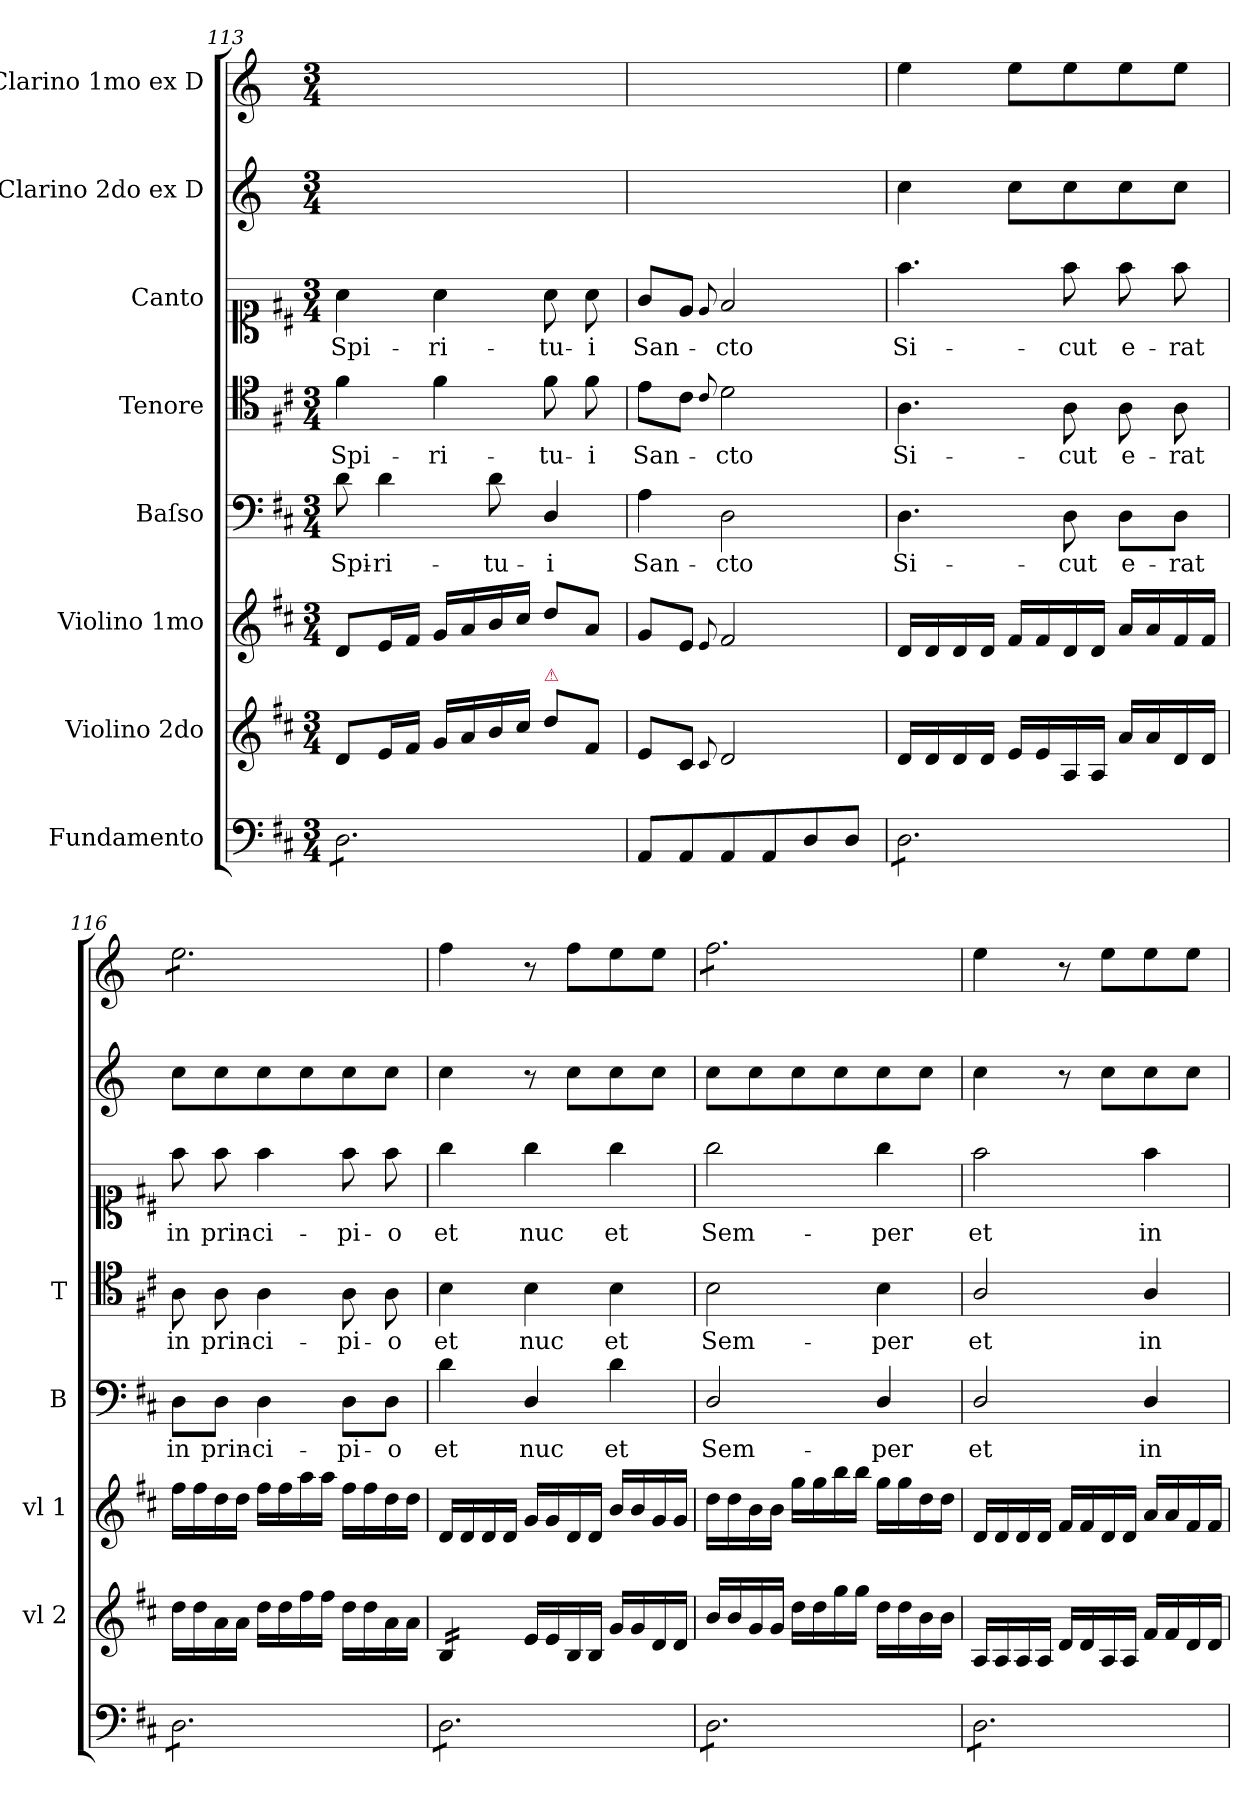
**kern	**kern	**kern	**kern	**text	**kern	**text	**kern	**text	**kern	**kern
*part8	*part7	*part6	*part5	*part5	*part4	*part4	*part3	*part3	*part2	*part1
*staff8	*staff7	*staff6	*staff5	*staff5	*staff4	*staff4	*staff3	*staff3	*staff2	*staff1
*I"Fundamento	*I"Violino 2do	*I"Violino 1mo	*I"Baſso	*	*I"Tenore	*	*I"Canto	*	*I"Clarino 2do ex D	*I"Clarino 1mo ex D
*	*I'vl 2	*I'vl 1	*I'B	*	*I'T	*	*	*	*	*
*clefF4	*clefG2	*clefG2	*clefF4	*	*clefC4	*	*clefC1	*	*clefG2	*clefG2
*	*	*	*	*	*	*	*	*	*ITrd-1c-2	*ITrd-1c-2
*k[f#c#]	*k[f#c#]	*k[f#c#]	*k[f#c#]	*	*k[f#c#]	*	*k[f#c#]	*	*k[f#c#]	*k[f#c#]
*M3/4	*M3/4	*M3/4	*M3/4	*	*M3/4	*	*M3/4	*	*M3/4	*M3/4
=113	=113	=113	=113	=113	=113	=113	=113	=113	=113	=113
*tremolo	*	*	*	*	*	*	*	*	*	*
8D\L	8d/L	8d/L	8d\	Spi-	4f#\	Spi-	4a\	Spi-	2.ryy	2.ryy
8D\	16e/L	16e/L	4d\	-ri-	.	.	.	.	.	.
.	16f#/JJ	16f#/JJ	.	.	.	.	.	.	.	.
8D\	16g/LL	16g/LL	.	.	4f#\	-ri-	4a\	-ri-	.	.
.	16a/	16a/	.	.	.	.	.	.	.	.
8D\	16b/	16b/	8d\	-tu-	.	.	.	.	.	.
.	16cc#/JJ	16cc#/JJ	.	.	.	.	.	.	.	.
!	!LO:TX:a:color=crimson:t=⚠	!	!	!	!	!	!	!	!	!
8D\	8dd\L	8dd/L	4D/	-i	8f#\	-tu-	8a\	-tu-	.	.
8D\J	8f#/J	8a/J	.	.	8f#\	-i	8a\	-i	.	.
*Xtremolo	*	*	*	*	*	*	*	*	*	*
=114	=114	=114	=114	=114	=114	=114	=114	=114	=114	=114
8AA/L	8e/L	8g/L	4A\	San-	8e\L	San-	8g/L	San-	2.ryy	2.ryy
8AA/	8c#/J	8e/J	.	.	8c#\J	.	8e/J	.	.	.
.	8qqc#/	8qqe/	.	.	8qqc#/	.	8qqe/	.	.	.
8AA/	2d/	2f#/	2D\	-cto	2d\	-cto	2f#/	-cto	.	.
8AA/	.	.	.	.	.	.	.	.	.	.
8D/	.	.	.	.	.	.	.	.	.	.
8D/J	.	.	.	.	.	.	.	.	.	.
=115	=115	=115	=115	=115	=115	=115	=115	=115	=115	=115
*tremolo	*	*	*	*	*	*	*	*	*	*
8D\L	16d/LL	16d/LL	4.D\	Si-	4.A\	Si-	4.ff#\	Si-	4dd\	4ff#\
.	16d/	16d/	.	.	.	.	.	.	.	.
8D\	16d/	16d/	.	.	.	.	.	.	.	.
.	16d/JJ	16d/JJ	.	.	.	.	.	.	.	.
8D\	16e/LL	16f#/LL	.	.	.	.	.	.	8dd\L	8ff#\L
.	16e/	16f#/	.	.	.	.	.	.	.	.
8D\	16A/	16d/	8D\	-cut	8A\	-cut	8ff#\	-cut	8dd\	8ff#\
.	16A/JJ	16d/JJ	.	.	.	.	.	.	.	.
8D\	16a/LL	16a/LL	8D\L	e-	8A\	e-	8ff#\	e-	8dd\	8ff#\
.	16a/	16a/	.	.	.	.	.	.	.	.
8D\J	16d/	16f#/	8D\J	-rat	8A\	-rat	8ff#\	-rat	8dd\J	8ff#\J
.	16d/JJ	16f#/JJ	.	.	.	.	.	.	.	.
=116	=116	=116	=116	=116	=116	=116	=116	=116	=116	=116
*	*	*	*	*	*	*	*	*	*	*tremolo
8D\L	16dd\LL	16ff#\LL	8D\L	in	8A\	in	8ff#\	in	8dd\L	8ff#\L
.	16dd\	16ff#\	.	.	.	.	.	.	.	.
8D\	16a\	16dd\	8D\J	prin-	8A\	prin-	8ff#\	prin-	8dd\	8ff#\
.	16a\JJ	16dd\JJ	.	.	.	.	.	.	.	.
8D\	16dd\LL	16ff#\LL	4D\	-ci-	4A\	-ci-	4ff#\	-ci-	8dd\	8ff#\
.	16dd\	16ff#\	.	.	.	.	.	.	.	.
8D\	16ff#\	16aa\	.	.	.	.	.	.	8dd\	8ff#\
.	16ff#\JJ	16aa\JJ	.	.	.	.	.	.	.	.
8D\	16dd\LL	16ff#\LL	8D\L	-pi-	8A\	-pi-	8ff#\	-pi-	8dd\	8ff#\
.	16dd\	16ff#\	.	.	.	.	.	.	.	.
8D\J	16a\	16dd\	8D\J	-o	8A\	-o	8ff#\	-o	8dd\J	8ff#\J
*	*	*	*	*	*	*	*	*	*	*Xtremolo
.	16a\JJ	16dd\JJ	.	.	.	.	.	.	.	.
=117	=117	=117	=117	=117	=117	=117	=117	=117	=117	=117
*	*tremolo	*	*	*	*	*	*	*	*	*
8D\L	16B/LL	16d/LL	4d\	et	4B\	et	4gg\	et	4dd\	4gg\
.	16B/	16d/	.	.	.	.	.	.	.	.
8D\	16B/	16d/	.	.	.	.	.	.	.	.
.	16B/JJ	16d/JJ	.	.	.	.	.	.	.	.
*	*Xtremolo	*	*	*	*	*	*	*	*	*
8D\	16e/LL	16g/LL	4D/	nuc	4B\	nuc	4gg\	nuc	8r	8r
.	16e/	16g/	.	.	.	.	.	.	.	.
8D\	16B/	16d/	.	.	.	.	.	.	8dd\L	8gg\L
.	16B/JJ	16d/JJ	.	.	.	.	.	.	.	.
8D\	16g/LL	16b/LL	4d\	et	4B\	et	4gg\	et	8dd\	8ff#\
.	16g/	16b/	.	.	.	.	.	.	.	.
8D\J	16d/	16g/	.	.	.	.	.	.	8dd\J	8ff#\J
.	16d/JJ	16g/JJ	.	.	.	.	.	.	.	.
=118	=118	=118	=118	=118	=118	=118	=118	=118	=118	=118
*	*	*	*	*	*	*	*	*	*	*tremolo
8D\L	16b/LL	16dd\LL	2D/	Sem-	2B\	Sem-	2gg\	Sem-	8dd\L	8gg\L
.	16b/	16dd\	.	.	.	.	.	.	.	.
8D\	16g/	16b\	.	.	.	.	.	.	8dd\	8gg\
.	16g/JJ	16b\JJ	.	.	.	.	.	.	.	.
8D\	16dd\LL	16gg\LL	.	.	.	.	.	.	8dd\	8gg\
.	16dd\	16gg\	.	.	.	.	.	.	.	.
8D\	16gg\	16bb\	.	.	.	.	.	.	8dd\	8gg\
.	16gg\JJ	16bb\JJ	.	.	.	.	.	.	.	.
8D\	16dd\LL	16gg\LL	4D/	-per	4B\	-per	4gg\	-per	8dd\	8gg\
.	16dd\	16gg\	.	.	.	.	.	.	.	.
8D\J	16b\	16dd\	.	.	.	.	.	.	8dd\J	8gg\J
*	*	*	*	*	*	*	*	*	*	*Xtremolo
.	16b\JJ	16dd\JJ	.	.	.	.	.	.	.	.
=119	=119	=119	=119	=119	=119	=119	=119	=119	=119	=119
8D\L	16A/LL	16d/LL	2D/	et	2A/	et	2ff#\	et	4dd\	4ff#\
.	16A/	16d/	.	.	.	.	.	.	.	.
8D\	16A/	16d/	.	.	.	.	.	.	.	.
.	16A/JJ	16d/JJ	.	.	.	.	.	.	.	.
8D\	16d/LL	16f#/LL	.	.	.	.	.	.	8r	8r
.	16d/	16f#/	.	.	.	.	.	.	.	.
8D\	16A/	16d/	.	.	.	.	.	.	8dd\L	8ff#\L
.	16A/JJ	16d/JJ	.	.	.	.	.	.	.	.
8D\	16f#/LL	16a/LL	4D/	in	4A/	in	4ff#\	in	8dd\	8ff#\
.	16f#/	16a/	.	.	.	.	.	.	.	.
8D\J	16d/	16f#/	.	.	.	.	.	.	8dd\J	8ff#\J
*Xtremolo	*	*	*	*	*	*	*	*	*	*
.	16d/JJ	16f#/JJ	.	.	.	.	.	.	.	.
=	=	=	=	=	=	=	=	=	=	=
*-	*-	*-	*-	*-	*-	*-	*-	*-	*-	*-
